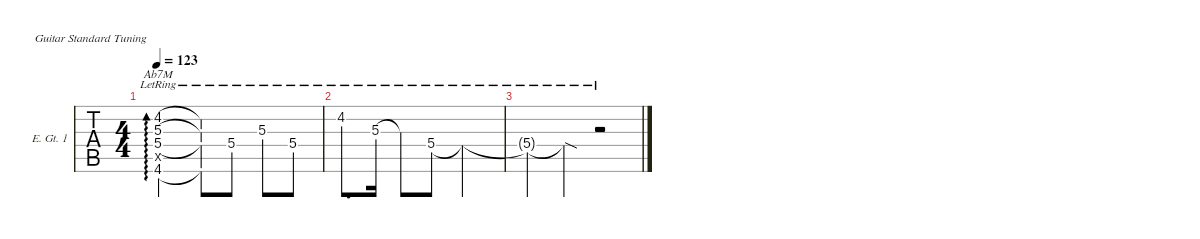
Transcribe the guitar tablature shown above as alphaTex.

\defaultSystemsLayout 4
\hideDynamics
\bracketExtendMode nobrackets
\firstSystemTrackNameOrientation horizontal
\track ("Ele. Guitar 1" "E. Gt. 1") {defaultSystemsLayout 4 instrument overdrivenguitar}
\staff {tabs}
\tuning (E4 B3 G3 D3 A2 E2)
\chord ("Ab7M" x 4 5 5 x 4) {showdiagram false showfingering false barre 4}
\ts (4 4)
\tempo 123
\clef g2
\scale
0.37809
\ks ab
(4.6{lr acc b} 5.4{lr acc forcenatural} 5.3{lr acc forcenatural} 4.2{lr acc b} 6.5{x acc b}).2{ad 0 ch "Ab7M" dy f} (4.6{lr t acc b} 5.4{lr t acc forcenatural} 5.3{lr t acc forcenatural} 4.2{lr t acc b}).8 5.4{lr acc forcenatural}.8 5.3{lr acc forcenatural}.8 5.4{lr acc forcenatural}.8 |
\scale
0.312273 4.2{lr acc b}.8{d} 5.3{lr acc forcenatural}.16 5.3{lr t acc forcenatural}.8 5.4{lr acc forcenatural}.8 5.4{lr t acc forcenatural}.2 |
\scale
0.309636 5.4{lr t acc forcenatural}.4 5.4{sod lr t acc forcenatural}.4 r.2
